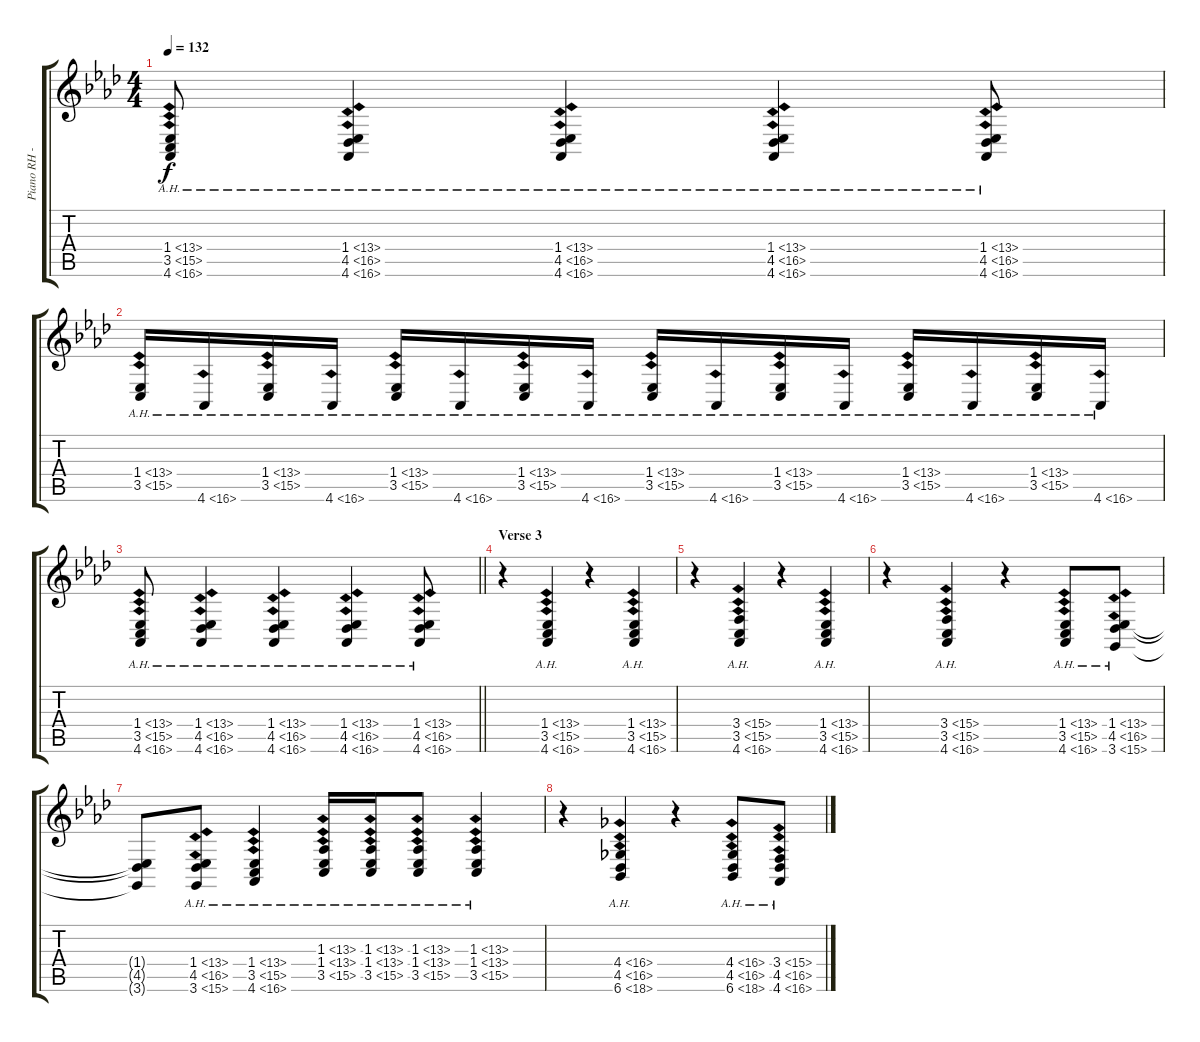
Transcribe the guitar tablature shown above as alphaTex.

\track ("Piano RH - Elton John" "Piano RH -") {instrument acousticgrandpiano}
\staff {score tabs}
\tuning (E4 B3 G3 D3 A2 E2) {hide}
\ts (4 4)
\tempo 132
\clef g2
\ks ab
(1.4{ah 12} 3.5{ah 12} 4.6{ah 12}).8{dy f} (1.4{ah 12} 4.5{ah 12} 4.6{ah 12}).4 (1.4{ah 12} 4.5{ah 12} 4.6{ah 12}).4 (1.4{ah 12} 4.5{ah 12} 4.6{ah 12}).4 (1.4{ah 12} 4.5{ah 12} 4.6{ah 12}).8 |
(1.4{ah 12} 3.5{ah 12}).16 4.6{ah 12}.16 (1.4{ah 12} 3.5{ah 12}).16 4.6{ah 12}.16 (1.4{ah 12} 3.5{ah 12}).16 4.6{ah 12}.16 (1.4{ah 12} 3.5{ah 12}).16 4.6{ah 12}.16 (1.4{ah 12} 3.5{ah 12}).16 4.6{ah 12}.16 (1.4{ah 12} 3.5{ah 12}).16 4.6{ah 12}.16 (1.4{ah 12} 3.5{ah 12}).16 4.6{ah 12}.16 (1.4{ah 12} 3.5{ah 12}).16 4.6{ah 12}.16 |
\barLineRight lightlight
(1.4{ah 12} 3.5{ah 12} 4.6{ah 12}).8 (1.4{ah 12} 4.5{ah 12} 4.6{ah 12}).4 (1.4{ah 12} 4.5{ah 12} 4.6{ah 12}).4 (1.4{ah 12} 4.5{ah 12} 4.6{ah 12}).4 (1.4{ah 12} 4.5{ah 12} 4.6{ah 12}).8 |
\section ("" "Verse 3")
r.4 (1.4{ah 12} 3.5{ah 12} 4.6{ah 12}).4 r.4 (1.4{ah 12} 3.5{ah 12} 4.6{ah 12}).4 |
r.4 (3.4{ah 12} 3.5{ah 12} 4.6{ah 12}).4 r.4 (1.4{ah 12} 3.5{ah 12} 4.6{ah 12}).4 |
r.4 (3.4{ah 12} 3.5{ah 12} 4.6{ah 12}).4 r.4 (1.4{ah 12} 3.5{ah 12} 4.6{ah 12}).8 (1.4{ah 12} 4.5{ah 12} 3.6{ah 12}).8 |
(1.4{t} 4.5{t} 3.6{t}).8 (1.4{ah 12} 4.5{ah 12} 3.6{ah 12}).8 (1.4{ah 12} 3.5{ah 12} 4.6{ah 12}).4 (1.3{ah 12} 1.4{ah 12} 3.5{ah 12}).16 (1.3{ah 12} 1.4{ah 12} 3.5{ah 12}).16 (1.3{ah 12} 1.4{ah 12} 3.5{ah 12}).8 (1.3{ah 12} 1.4{ah 12} 3.5{ah 12}).4 |
r.4 (4.4{ah 12} 4.5{ah 12} 6.6{ah 12}).4 r.4 (4.4{ah 12} 4.5{ah 12} 6.6{ah 12}).8 (3.4{ah 12} 4.5{ah 12} 4.6{ah 12}).8
